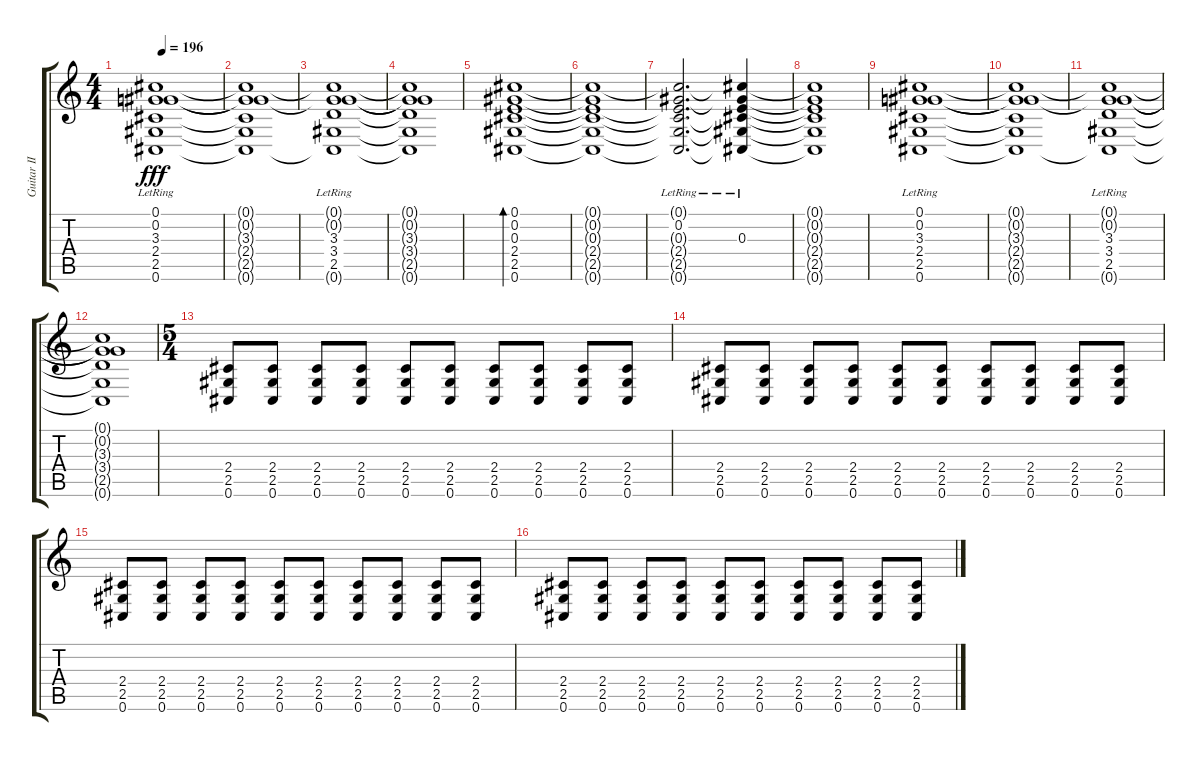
\track ("Guitar II" "Guitar II") {instrument distortionguitar}
\staff {score tabs}
\tuning (Db4 Ab3 E3 B2 Gb2 Db2) {hide}
\ts (4 4)
\tempo 196
\clef g2
\ks c
(0.1{lr} 0.2{lr} 3.3{lr} 2.4{lr} 2.5{lr} 0.6{lr}).1{dy fff} |
(0.1{t} 0.2{t} 3.3{t} 2.4{t} 2.5{t} 0.6{t}).1 |
(0.1{t} 0.2{t} 3.3{lr} 3.4{lr} 2.5{lr} 0.6{t}).1 |
(0.1{t} 0.2{t} 3.3{t} 3.4{t} 2.5{t} 0.6{t}).1 |
(0.1 0.2 0.3 2.4 2.5 0.6).1{bd 30} |
(0.1{t} 0.2{t} 0.3{t} 2.4{t} 2.5{t} 0.6{t}).1 |
(0.1{t} 0.2{lr} 0.3{t} 2.4{t} 2.5{t} 0.6{t}).2{d} (0.1{t} 0.2{t} 0.3{lr} 2.4{t} 2.5{t} 0.6{t}).4 |
(0.1{t} 0.2{t} 0.3{t} 2.4{t} 2.5{t} 0.6{t}).1 |
(0.1{lr} 0.2{lr} 3.3{lr} 2.4{lr} 2.5{lr} 0.6{lr}).1 |
(0.1{t} 0.2{t} 3.3{t} 2.4{t} 2.5{t} 0.6{t}).1 |
(0.1{t} 0.2{t} 3.3{lr} 3.4{lr} 2.5{lr} 0.6{t}).1 |
(0.1{t} 0.2{t} 3.3{t} 3.4{t} 2.5{t} 0.6{t}).1 |
\ts (5 4)
(2.4 2.5 0.6).8 (2.4 2.5 0.6).8 (2.4 2.5 0.6).8 (2.4 2.5 0.6).8 (2.4 2.5 0.6).8 (2.4 2.5 0.6).8 (2.4 2.5 0.6).8 (2.4 2.5 0.6).8 (2.4 2.5 0.6).8 (2.4 2.5 0.6).8 |
(2.4 2.5 0.6).8 (2.4 2.5 0.6).8 (2.4 2.5 0.6).8 (2.4 2.5 0.6).8 (2.4 2.5 0.6).8 (2.4 2.5 0.6).8 (2.4 2.5 0.6).8 (2.4 2.5 0.6).8 (2.4 2.5 0.6).8 (2.4 2.5 0.6).8 |
(2.4 2.5 0.6).8 (2.4 2.5 0.6).8 (2.4 2.5 0.6).8 (2.4 2.5 0.6).8 (2.4 2.5 0.6).8 (2.4 2.5 0.6).8 (2.4 2.5 0.6).8 (2.4 2.5 0.6).8 (2.4 2.5 0.6).8 (2.4 2.5 0.6).8 |
(2.4 2.5 0.6).8 (2.4 2.5 0.6).8 (2.4 2.5 0.6).8 (2.4 2.5 0.6).8 (2.4 2.5 0.6).8 (2.4 2.5 0.6).8 (2.4 2.5 0.6).8 (2.4 2.5 0.6).8 (2.4 2.5 0.6).8 (2.4 2.5 0.6).8
